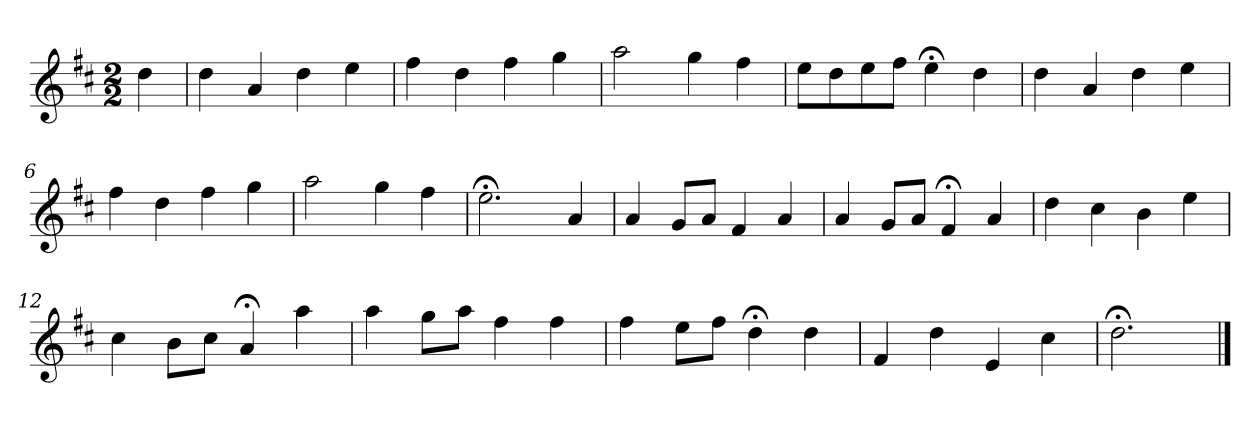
**kern
*part1
*staff1
*k[f#c#]
*D:
*M2/2
*MM120
=
4dd
=1
4dd
4a
4dd
4ee
=2
4ff#
4dd
4ff#
4gg
=3
2aa
4gg
4ff#
=4
8eeL
8dd
8ee
8ff#J
4ee;<
4dd
=5
4dd
4a
4dd
4ee
=6
4ff#
4dd
4ff#
4gg
=7
2aa
4gg
4ff#
=8
2.ee;<
4a
=9
4a
8gL
8aJ
4f#
4a
=10
4a
8gL
8aJ
4f#;<
4a
=11
4dd
4cc#
4b
4ee
=12
4cc#
8bL
8cc#J
4a;<
4aa
=13
4aa
8ggL
8aaJ
4ff#
4ff#
=14
4ff#
8eeL
8ff#J
4dd;<
4dd
=15
4f#
4dd
4e
4cc#
=16
2.dd;<
==
*-
